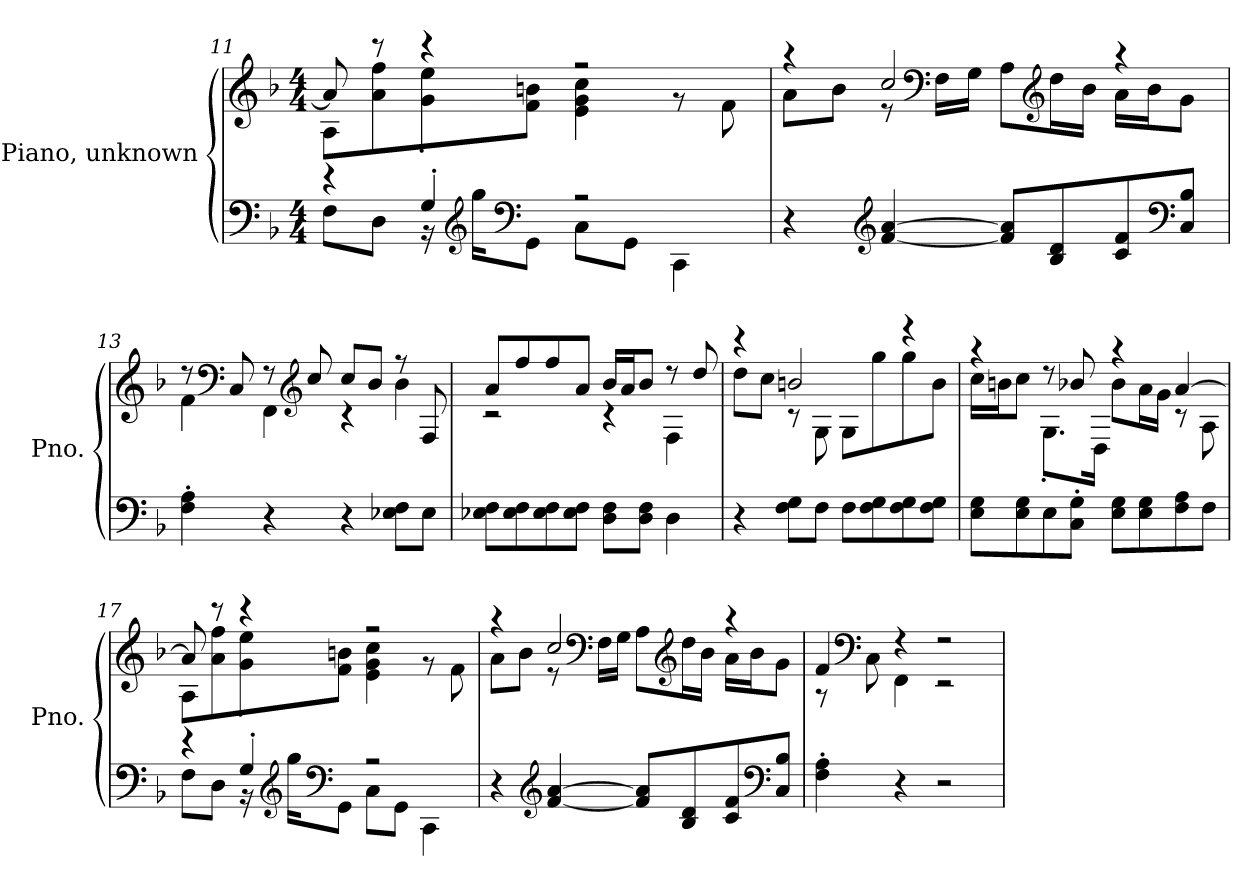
**kern	**kern
*part1	*part1
*staff2	*staff1
*I"Piano, unknown	*
*I'Pno.	*
*clefF4	*clefG2
*k[b-]	*k[b-]
*M4/4	*M4/4
=11	=11
*^	*^
4r	8F\L	8a/]	8A\L
.	8D\J	8r	8a\ 8ff\
4G'/	16r	4r	8g\' 8ee\'
*clefG2	*	*	*
.	16gg\KL	.	.
*clefF4	*	*	*
.	8GG\J	.	8f\ 8bn\J
2r	8C\L	2r	4e\ 4g\ 4cc\
.	8GG\J	.	.
.	4CC\	.	8r
.	.	.	8f\
*v	*v	*	*
!!LO:LB:g=z	!!
=12	=12	=12
4r	4r	8a\L
.	.	8b-\J
*clefG2	*	*
[4f/ [4a/	2cc/	8r
*	*clefF4	*
.	.	16F\LL
.	.	16G\JJ
8f/] 8a/]L	.	8A\L
*	*clefG2	*
8B-/ 8d/	.	16dd\L
.	.	16b-\JJ
8c/ 8f/	4r	16a\LL
.	.	16b-\J
*clefF4	*	*
8C/ 8B-/J	.	8g\J
=13	=13	=13
4F\' 4A\'	8r	4f\
*	*clefF4	*
.	8C/	.
4r	8r	4FF\
*	*clefG2	*
.	8cc/	.
4r	8cc/L	4r
.	8b-/J	.
8E-X\ 8F\L	8r	4b-\
8E-\J	8F/	.
=14	=14	=14
8E-X\ 8F\L	8a/L	2r
8E-\ 8F\	8ff/	.
8E-\ 8F\	8ff/	.
8E-\ 8F\J	8a/J	.
8D\ 8F\L	16b-/LL	4r
.	16a/J	.
8D\ 8F\J	8b-/J	.
4D\	8r	4F\
.	8dd/	.
!!LO:LB:g=z	!!
=15	=15	=15
4r	4r	8dd\L
.	.	8cc\J
8F\ 8G\L	2bn/	8r
8F\J	.	8G\
8F\L	.	8G\L
8F\ 8G\	.	8gg\
8F\ 8G\	4r	8gg\
8F\ 8G\J	.	8b\J
=16	=16	=16
8E\ 8G\L	4r	16cc\LL
.	.	16bn\J
8E\ 8G\	.	8cc\J
8E\	8r	8.G'\L
8C\' 8G\'J	8b-X/	.
.	.	16D\Jk
8E\ 8G\L	4r	8b-\L
8E\ 8G\	.	16a\L
.	.	16g\JJ
8F\ 8A\	[4a/	8r
8F\J	.	8A\
=17	=17	=17
*^	*	*
4r	8F\L	8a/]	8A\L
.	8D\J	8r	8a\ 8ff\
4G'/	16r	4r	8g\' 8ee\'
*clefG2	*	*	*
.	16gg\KL	.	.
*clefF4	*	*	*
.	8GG\J	.	8f\ 8bn\J
2r	8C\L	2r	4e\ 4g\ 4cc\
.	8GG\J	.	.
.	4CC\	.	8r
.	.	.	8f\
*v	*v	*	*
!!LO:PB:g=z	!!
=18	=18	=18
4r	4r	8a\L
.	.	8b-\J
*clefG2	*	*
[4f/ [4a/	2cc/	8r
*	*clefF4	*
.	.	16F\LL
.	.	16G\JJ
8f/] 8a/]L	.	8A\L
*	*clefG2	*
8B-/ 8d/	.	16dd\L
.	.	16b-\JJ
8c/ 8f/	4r	16a\LL
.	.	16b-\J
*clefF4	*	*
8C/ 8B-/J	.	8g\J
=19	=19	=19
4F\' 4A\'	4f/	8r
*	*clefF4	*
.	.	8C\
4r	4r	4FF\
2r	2r	2r
*	*v	*v
=	=
*-	*-
